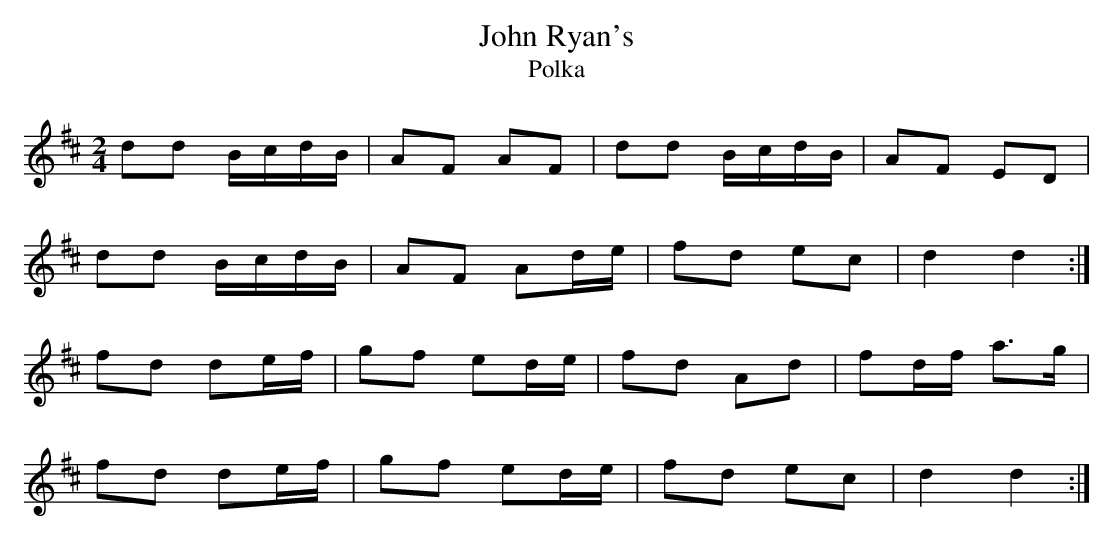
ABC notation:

X:1
T:John Ryan's
T:Polka
M:2/4
L:1/8
K:D
dd B/c/d/B/ | AF AF    | dd B/c/d/B/ | AF    ED  |
dd B/c/d/B/ | AF Ad/e/ | fd ec       | d2    d2 :|
fd de/f/    | gf ed/e/ | fd Ad       | fd/f/ a>g |
fd de/f/    | gf ed/e/ | fd ec       | d2    d2 :|
